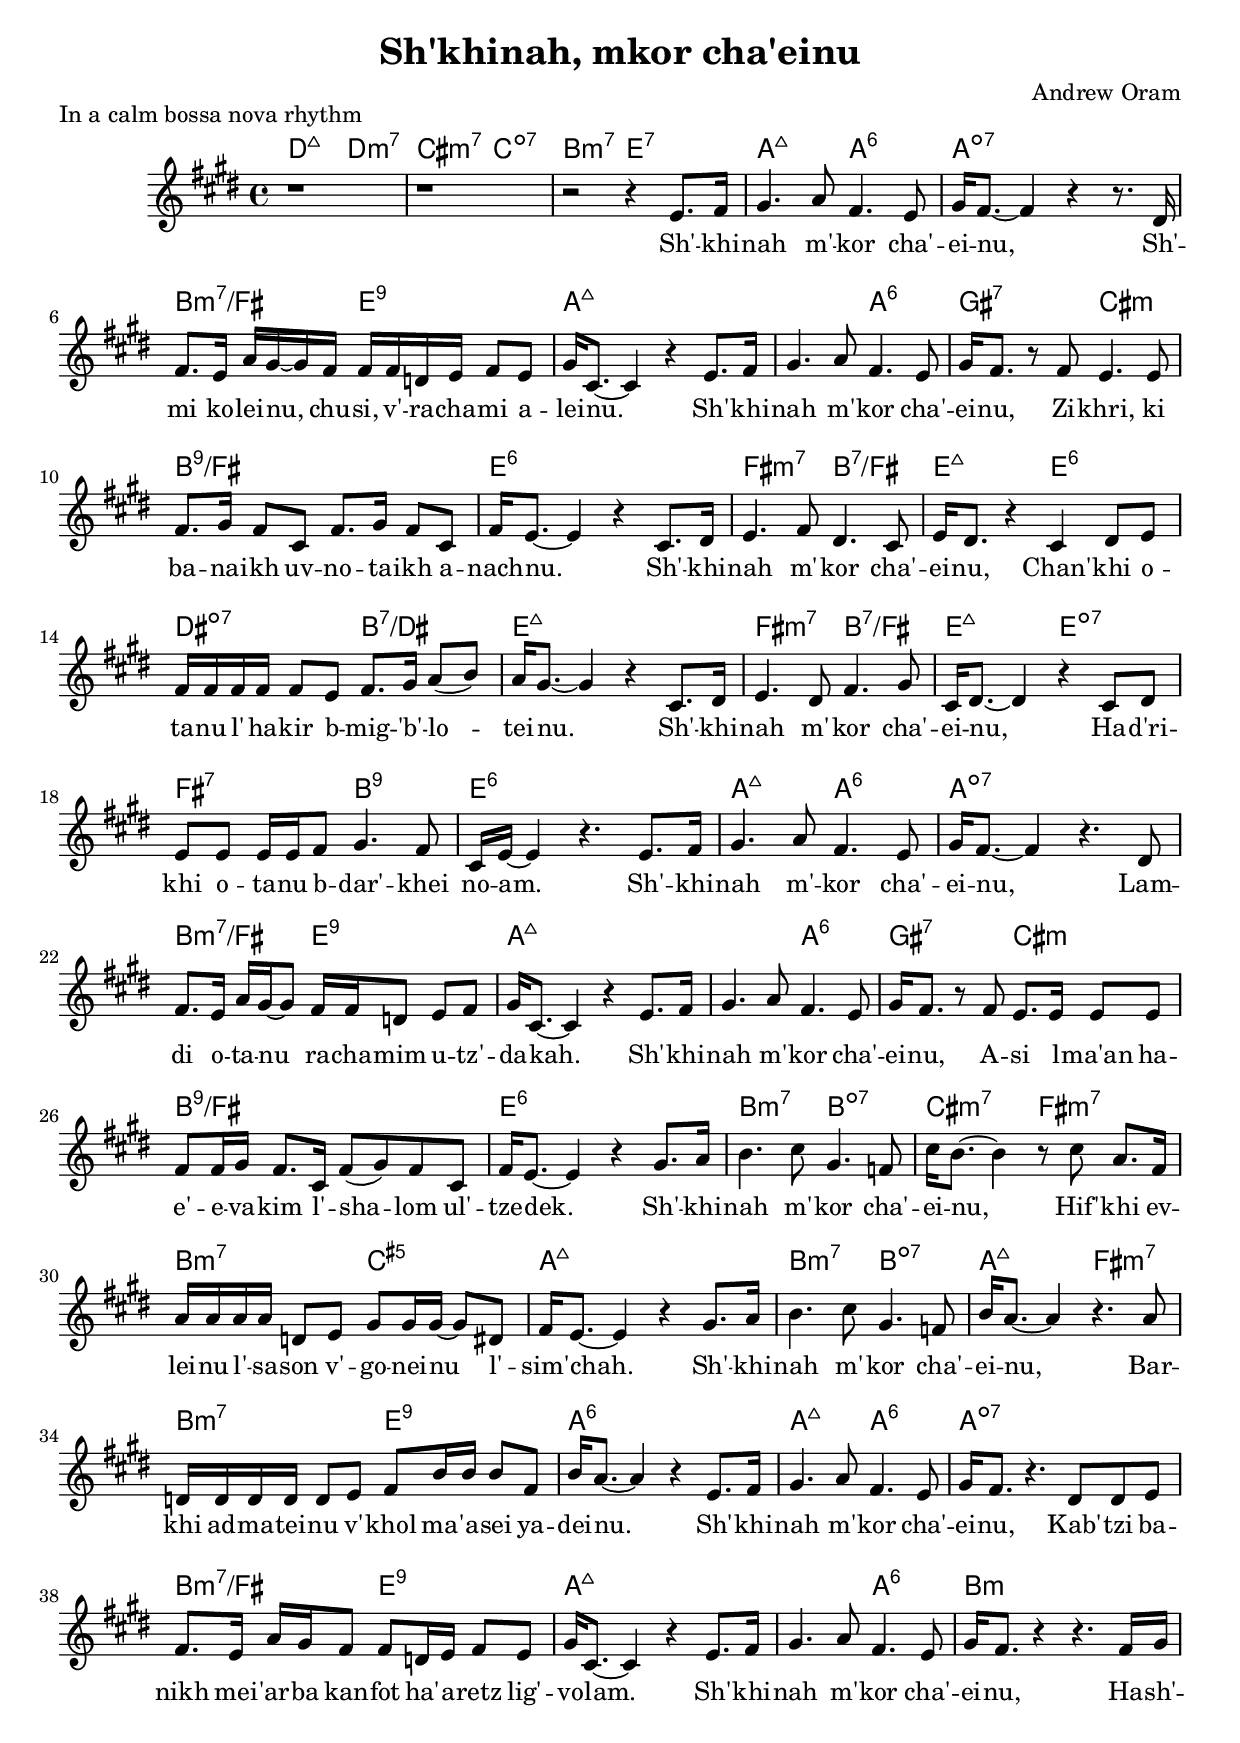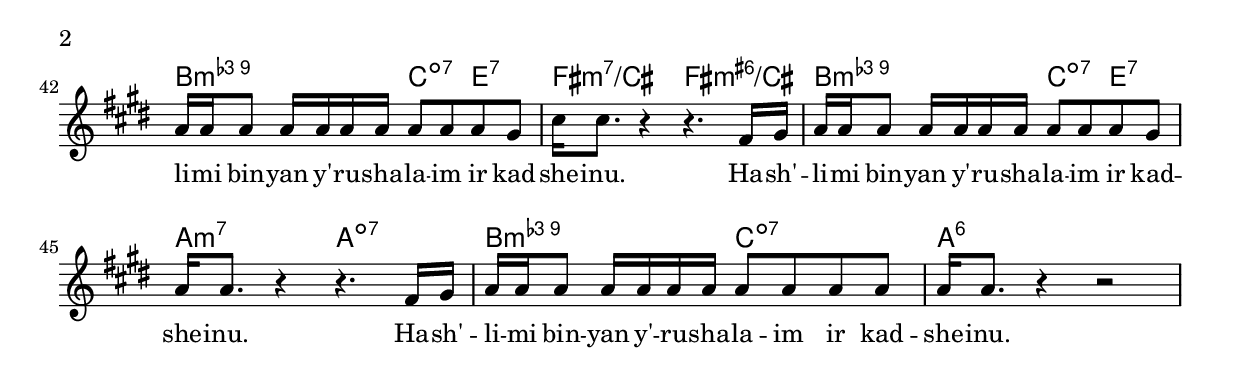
\header {
  title = "Sh'khinah, mkor cha'einu"
  composer = "Andrew Oram"
}

melody = \relative c' {
  \clef treble
  \key e \major
  \time 4/4

  r1 r1 r2 r4
  e8. fis16 gis4. a8 fis4. e8 gis16 fis8.~ fis4 r4 r8.
  dis16 fis8. e16 a gis~ gis fis16 fis fis d e fis8 e gis16 cis,8.~ cis4 r4
  e8. fis16 gis4. a8 fis4. e8 gis16 fis8. r8
  fis8 e4. e8 fis8. gis16 fis8 cis fis8. gis16 fis8 cis fis16 e8.~ e4 r4
  cis8. dis16 e4. fis8 dis4. cis8 e16 dis8. r4
  cis4 dis8 e8 fis16 fis fis fis fis8 e fis8. gis16 a8( b8) a16 gis8.~ gis4 r4
  cis,8. dis16 e4. dis8 fis4. gis8 cis,16 dis8.~ dis4 r4
  cis8 dis e e e16 e fis8 gis4. fis8 cis16 e16~ e4 r4.
  e8. fis16 gis4. a8 fis4. e8 gis16 fis8.~ fis4 r4.
  dis8 fis8. e16 a16 gis16~ gis8 fis16 fis d8 e fis gis16 cis,8.~ cis4 r4
  e8. fis16 gis4. a8 fis4. e8 gis16 fis8. r8
  fis8 e8. e16 e8 e fis8 fis16 gis16 fis8. cis16 fis8( gis) fis8 cis fis16 e8.~ e4 r4
  gis8. a16 b4. cis8 gis4. f8 cis'16 b8.~ b4 r8
  cis8 a8. fis16 a16 a a a d,8 e gis8 gis16 gis16~ gis8 dis fis16 e8.~ e4 r4
  gis8. a16 b4. cis8 gis4. f8 b16 a8.~ a4 r4.
  a8 d,16 d d d d8 e fis b16 b b8 fis b16 a8.~ a4 r4
  e8. fis16 gis4. a8 fis4. e8 gis16 fis8. r4.
  dis8 dis e fis8. e16 a gis fis8 fis d16 e fis8 e gis16 cis,8.~ cis4 r4
  e8. fis16 gis4. a8 fis4. e8 gis16 fis8. r4 r4.
  fis16 gis a a a8 a16 a a a a8 a a gis cis16 cis8. r4 r4.
  fis,16 gis a a a8 a16 a a a a8 a a gis a16 a8. r4 r4.
  fis16 gis a a a8 a16 a a a a8 a a a a16 a8. r4 r2
}

text = \lyricmode {
  Sh' -- khi -- nah m' -- kor cha' -- ei -- nu,
  Sh' -- mi ko -- lei -- nu, chu -- si, v' -- ra -- cha -- mi a -- lei -- nu.
  Sh' -- khi -- nah m' -- kor cha' -- ei -- nu,
  Zi -- khri, ki ba -- na -- ikh uv -- no -- ta -- ikh a -- nach -- nu.
  Sh' -- khi -- nah m' -- kor cha' -- ei -- nu,
  Chan' -- khi o -- ta -- nu l' -- ha -- kir b -- mig -- 'b' -- lo -- tei -- nu.
  Sh' -- khi -- nah m' -- kor cha' -- ei -- nu,
  Ha -- d'ri -- khi o -- ta -- nu b -- dar' -- khei no -- am.
  Sh' -- khi -- nah m' -- kor cha' -- ei -- nu,
  Lam -- di o -- ta -- nu ra -- cha -- mim u -- tz' -- da -- kah.
  Sh' -- khi -- nah m' -- kor cha' -- ei -- nu,
  A -- si l -- ma'an ha -- e' -- e -- va -- kim l' -- sha -- lom ul' --  tze -- dek.
  Sh' -- khi -- nah m' -- kor cha' -- ei -- nu,
  Hif' -- khi ev -- lei -- nu l' -- sa -- son v' -- go -- nei -- nu l' -- sim' -- chah.
  Sh' -- khi -- nah m' -- kor cha' -- ei -- nu,
  Bar -- khi ad -- ma -- tei -- nu v' -- khol ma -- 'a -- sei ya -- dei -- nu.
  Sh' -- khi -- nah m' -- kor cha' -- ei -- nu,
  Kab' -- tzi ba -- nikh mei -- 'ar -- ba kan -- fot ha' -- a -- retz lig' -- vo -- lam.
  Sh' -- khi -- nah m' -- kor cha' -- ei -- nu,
  Ha -- sh' -- li -- mi bin -- yan y' -- ru -- sha -- la -- im ir kad --  she -- inu.
  Ha -- sh' -- li -- mi bin -- yan y' -- ru -- sha -- la -- im ir kad --  she -- inu.
  Ha -- sh' -- li -- mi bin -- yan y' -- ru -- sha -- la -- im ir kad --  she -- inu.
}

harmonies = \chordmode {
     d2:maj7 d:min3.7 cis:min3.7 c:dim7 b:3-.7 e:7
     a2:maj7 a:6 a1:dim7 b2:min3.7/fis e2:9 a1:maj7
     a2:maj7 a:6 gis:7 cis:min b1:9/fis e:6
     fis2:min3.7 b:7/fis e:maj7 e:6 dis:dim7 b:7/dis e1:maj7
     fis2:min3.7 b:7/fis e:maj7 e:dim7 fis:7 b:9 e1:6
     a2:maj7 a:6 a1:dim7 b2:min3.7/fis e2:9 a1:maj7
     a2:maj7 a:6 gis:7 cis:min b1:9/fis e:6
     b2:min3.7 b:dim7 cis:min3.7 fis:min3.7 b:min3.7 c:aug5 a1:maj7
     b2:min3.7 b:dim7 a:maj7 fis:min3.7 b:min3.7 e:9 a1:6
     a2:maj7 a:6 a1:dim7 b2:min3.7/fis e2:9 a1:maj7
     a2:maj7 a:6 b1:min b2:min3.9 c4:dim7 e:7 fis2:min3.7/cis fis:min3.6+/cis
     b2:min3.9 c4:dim7 e:7 a2:min3.7 a:dim7
     b2:min3.9 c:dim7 a1:6
}

\score {
  <<
    \new ChordNames {
      \set chordChanges = ##t
      \harmonies
    }
    \new Voice = "one" { \melody
                         \set melismaBusyProperties = #'() }
    \new Lyrics \lyricsto "one" \text
  >>
  \layout { }
  \header {
  piece = "In a calm bossa nova rhythm"
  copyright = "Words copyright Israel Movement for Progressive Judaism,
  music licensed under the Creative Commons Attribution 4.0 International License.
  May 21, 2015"
  }
}

\version "2.18.2"
